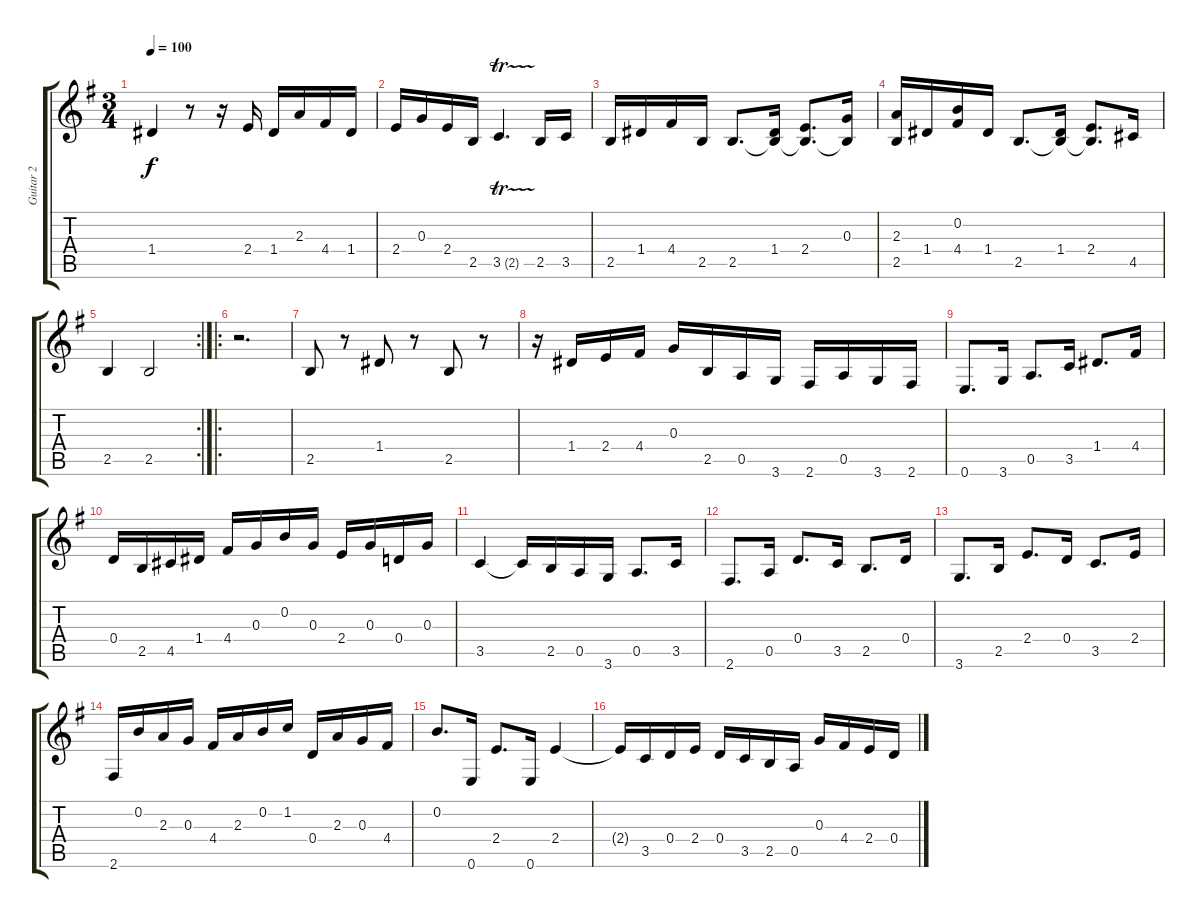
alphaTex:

\track ("Guitar 2" "Guitar 2") {instrument acousticguitarnylon}
\staff {score tabs}
\tuning (E4 B3 G3 D3 A2 E2) {hide}
\ts (3 4)
\tempo 100
\clef g2
\ks eminor
1.4.4{dy f} r.8 r.16 2.4.16 1.4.16 2.3.16 4.4.16 1.4.16 |
2.4.16 0.3.16 2.4.16 2.5.16 3.5{tr (2 32)}.4{d} 2.5.16 3.5.16 |
2.5.16 1.4.16 4.4.16 2.5.16 2.5.8{d} (1.4 2.5{t}).16 (2.4 2.5{t}).8{d} (0.3 2.5{t}).16 |
(2.3 2.5).16 1.4.16 (0.2 4.4).16 1.4.16 2.5.8{d} (1.4 2.5{t}).16 (2.4 2.5{t}).8{d} 4.5.16 |
\rc 2
2.5.4 2.5.2 |
\ro
r.2{d} |
2.5.8 r.8 1.4.8 r.8 2.5.8 r.8 |
r.16 1.4.16 2.4.16 4.4.16 0.3.16 2.5.16 0.5.16 3.6.16 2.6.16 0.5.16 3.6.16 2.6.16 |
0.6.8{d} 3.6.16 0.5.8{d} 3.5.16 1.4.8{d} 4.4.16 |
0.4.16 2.5.16 4.5.16 1.4.16 4.4.16 0.3.16 0.2.16 0.3.16 2.4.16 0.3.16 0.4.16 0.3.16 |
3.5.4 3.5{t}.16 2.5.16 0.5.16 3.6.16 0.5.8{d} 3.5.16 |
2.6.8{d} 0.5.16 0.4.8{d} 3.5.16 2.5.8{d} 0.4.16 |
3.6.8{d} 2.5.16 2.4.8{d} 0.4.16 3.5.8{d} 2.4.16 |
2.6.16 0.2.16 2.3.16 0.3.16 4.4.16 2.3.16 0.2.16 1.2.16 0.4.16 2.3.16 0.3.16 4.4.16 |
0.2.8{d} 0.6.16 2.4.8{d} 0.6.16 2.4.4 |
2.4{t}.16 3.5.16 0.4.16 2.4.16 0.4.16 3.5.16 2.5.16 0.5.16 0.3.16 4.4.16 2.4.16 0.4.16
